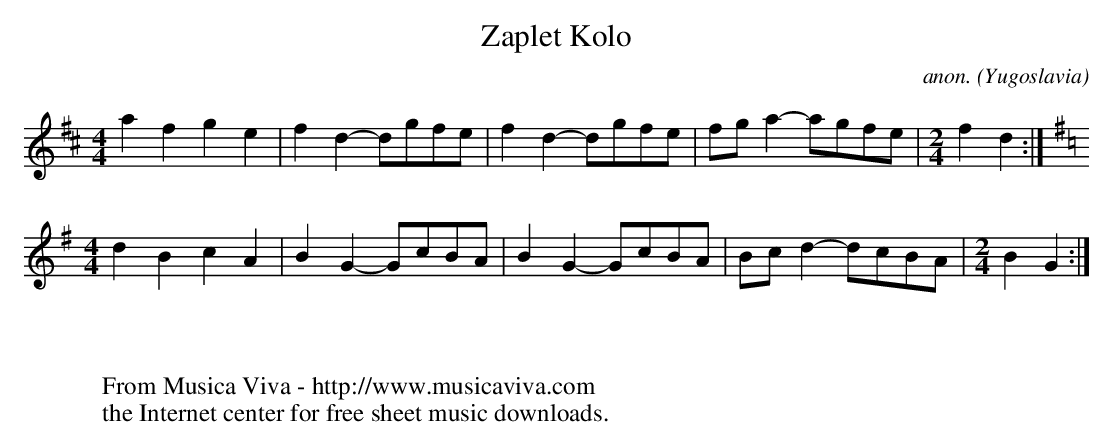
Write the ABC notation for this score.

X:1
T:Zaplet Kolo
C:anon.
O:Yugoslavia
M:4/4
L:1/8
K:D
              a2 f2 g2 e2|f2 d2- dgfe|f2 d2- dgfe|fg a2- agfe|[M:2/4] f2 d2:|
[K:G] [M:4/4] d2 B2 c2 A2|B2 G2- GcBA|B2 G2- GcBA|Bc d2- dcBA|[M:2/4] B2 G2:|
W:
W:
W:  From Musica Viva - http://www.musicaviva.com
W:  the Internet center for free sheet music downloads.
